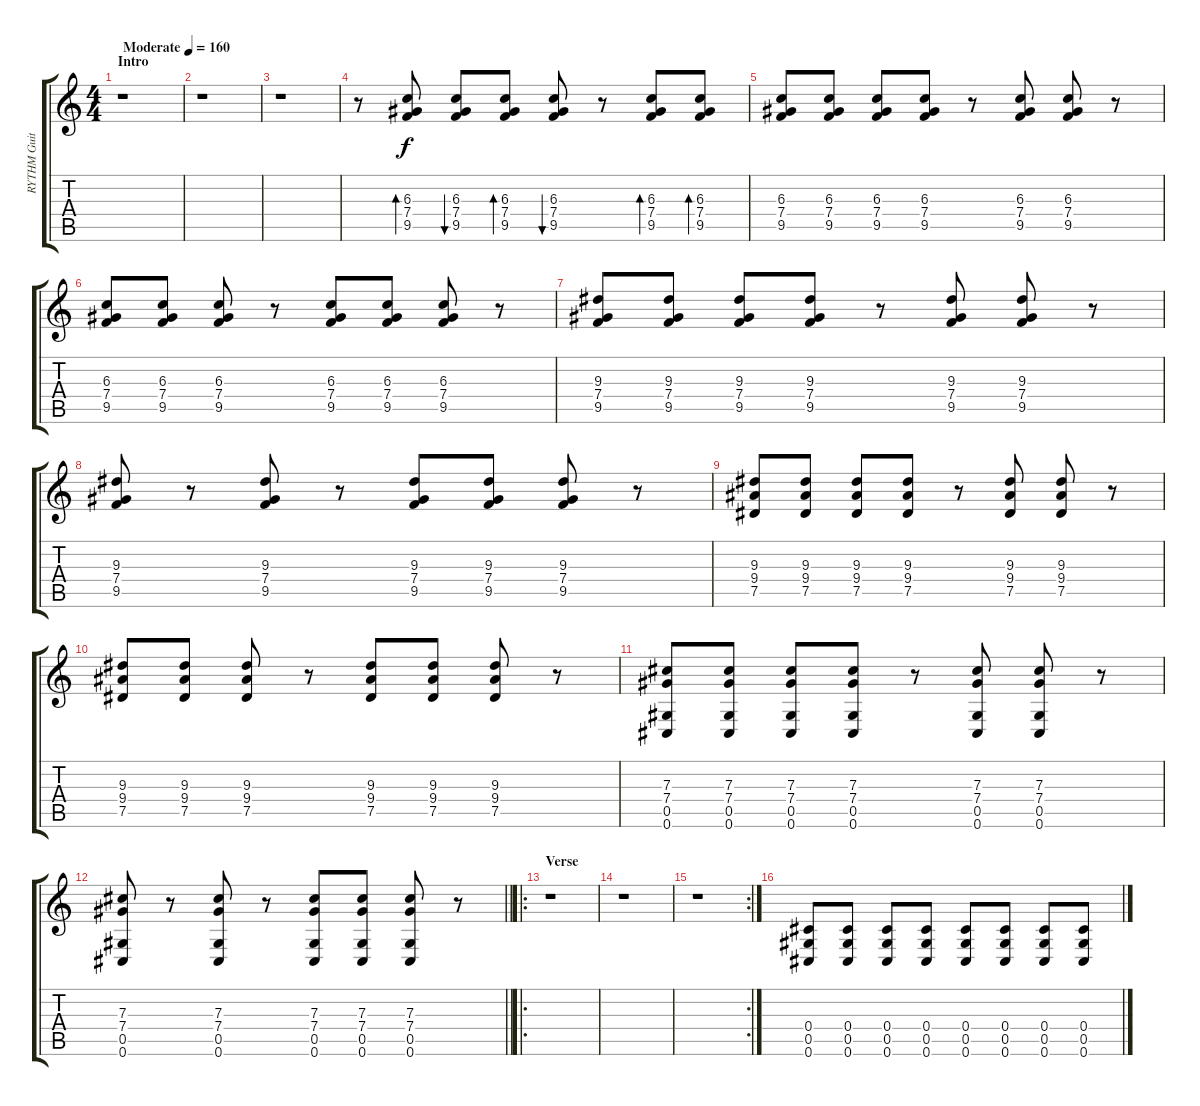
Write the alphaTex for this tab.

\track ("RYTHM Guitar" "RYTHM Guit") {instrument overdrivenguitar}
\staff {score tabs}
\tuning (Eb4 Bb3 Gb3 Db3 Ab2 Db2) {hide}
\ts (4 4)
\section ("" "Intro")
\tempo (160 "Moderate")
\clef g2
\ks c
r.1{dy f instrument overdrivenguitar} |
r.1 |
r.1 |
r.8 (6.3 7.4 9.5).8{bd 60} (6.3 7.4 9.5).8{bu 60} (6.3 7.4 9.5).8{bd 60} (6.3 7.4 9.5).8{bu 60} r.8 (6.3 7.4 9.5).8{bd 60} (6.3 7.4 9.5).8{bd 60} |
(6.3 7.4 9.5).8 (6.3 7.4 9.5).8 (6.3 7.4 9.5).8 (6.3 7.4 9.5).8 r.8 (6.3 7.4 9.5).8 (6.3 7.4 9.5).8 r.8 |
(6.3 7.4 9.5).8 (6.3 7.4 9.5).8 (6.3 7.4 9.5).8 r.8 (6.3 7.4 9.5).8 (6.3 7.4 9.5).8 (6.3 7.4 9.5).8 r.8 |
(9.3 7.4 9.5).8 (9.3 7.4 9.5).8 (9.3 7.4 9.5).8 (9.3 7.4 9.5).8 r.8 (9.3 7.4 9.5).8 (9.3 7.4 9.5).8 r.8 |
(9.3 7.4 9.5).8 r.8 (9.3 7.4 9.5).8 r.8 (9.3 7.4 9.5).8 (9.3 7.4 9.5).8 (9.3 7.4 9.5).8 r.8 |
(9.3 9.4 7.5).8 (9.3 9.4 7.5).8 (9.3 9.4 7.5).8 (9.3 9.4 7.5).8 r.8 (9.3 9.4 7.5).8 (9.3 9.4 7.5).8 r.8 |
(9.3 9.4 7.5).8 (9.3 9.4 7.5).8 (9.3 9.4 7.5).8 r.8 (9.3 9.4 7.5).8 (9.3 9.4 7.5).8 (9.3 9.4 7.5).8 r.8 |
(7.3 7.4 0.5 0.6).8 (7.3 7.4 0.5 0.6).8 (7.3 7.4 0.5 0.6).8 (7.3 7.4 0.5 0.6).8 r.8 (7.3 7.4 0.5 0.6).8 (7.3 7.4 0.5 0.6).8 r.8 |
\barLineRight lightlight
(7.3 7.4 0.5 0.6).8 r.8 (7.3 7.4 0.5 0.6).8 r.8 (7.3 7.4 0.5 0.6).8 (7.3 7.4 0.5 0.6).8 (7.3 7.4 0.5 0.6).8 r.8 |
\ro
\section ("" "Verse")
r.1 |
r.1 |
\rc 2
r.1 |
(0.4 0.5 0.6).8 (0.4 0.5 0.6).8 (0.4 0.5 0.6).8 (0.4 0.5 0.6).8 (0.4 0.5 0.6).8 (0.4 0.5 0.6).8 (0.4 0.5 0.6).8 (0.4 0.5 0.6).8
